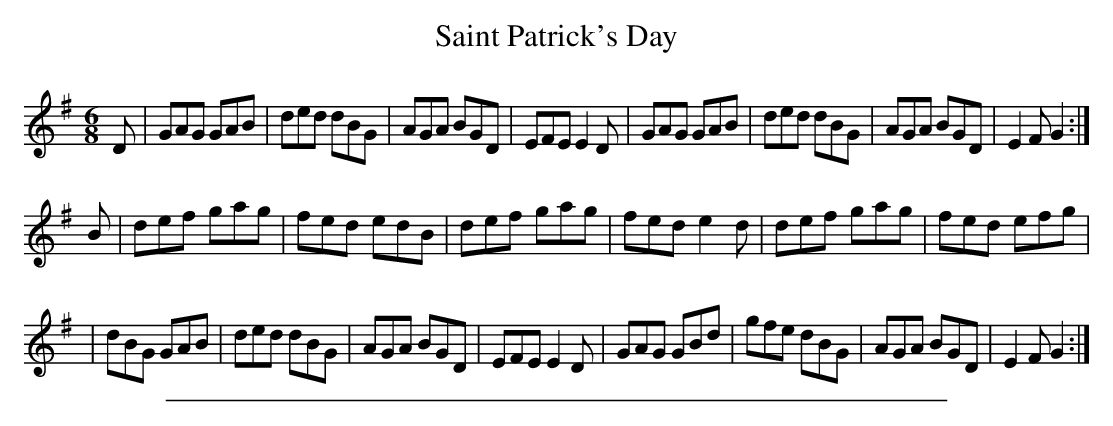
X:1
T: Saint Patrick's Day
M:6/8
K:G
D \
| GAG GAB | ded dBG | AGA BGD | EFE E2D \
| GAG GAB | ded dBG | AGA BGD | E2F G2 :|
B \
| def gag | fed edB | def gag | fed e2d | def gag | fed efg |
| dBG GAB | ded dBG | AGA BGD | EFE E2D | GAG GBd | gfe dBG | AGA BGD | E2F G2 :|
